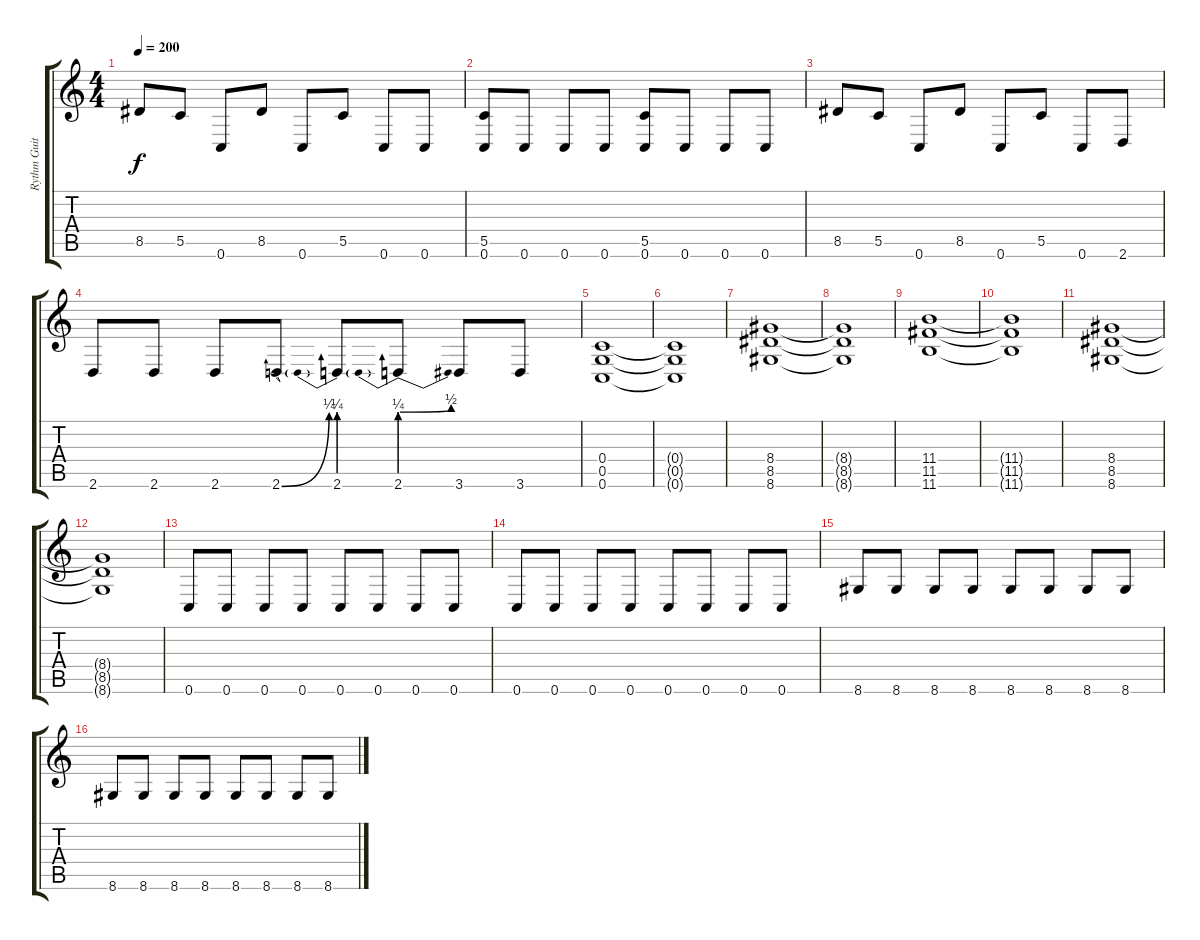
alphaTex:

\track ("Rythm Guitar #1" "Rythm Guit") {instrument distortionguitar}
\staff {score tabs}
\tuning (D4 A3 F3 C3 G2 C2) {hide}
\ts (4 4)
\tempo 200
\clef g2
\ks c
8.5.8{dy f} 5.5.8 0.6.8 8.5.8 0.6.8 5.5.8 0.6.8 0.6.8 |
(5.5 0.6).8 0.6.8 0.6.8 0.6.8 (5.5 0.6).8 0.6.8 0.6.8 0.6.8 |
8.5.8 5.5.8 0.6.8 8.5.8 0.6.8 5.5.8 0.6.8 2.6.8 |
2.6.8 2.6.8 2.6.8 2.6{be (bend 0 0 60 1)}.8 2.6{be (prebend 0 1 60 1)}.8 2.6{be (prebendbend 0 1 60 2)}.8 3.6.8 3.6.8 |
(0.4 0.5 0.6).1 |
(0.4{t} 0.5{t} 0.6{t}).1 |
(8.4 8.5 8.6).1 |
(8.4{t} 8.5{t} 8.6{t}).1 |
(11.4 11.5 11.6).1 |
(11.4{t} 11.5{t} 11.6{t}).1 |
(8.4 8.5 8.6).1 |
(8.4{t} 8.5{t} 8.6{t}).1 |
0.6.8 0.6.8 0.6.8 0.6.8 0.6.8 0.6.8 0.6.8 0.6.8 |
0.6.8 0.6.8 0.6.8 0.6.8 0.6.8 0.6.8 0.6.8 0.6.8 |
8.6.8 8.6.8 8.6.8 8.6.8 8.6.8 8.6.8 8.6.8 8.6.8 |
8.6.8 8.6.8 8.6.8 8.6.8 8.6.8 8.6.8 8.6.8 8.6.8
